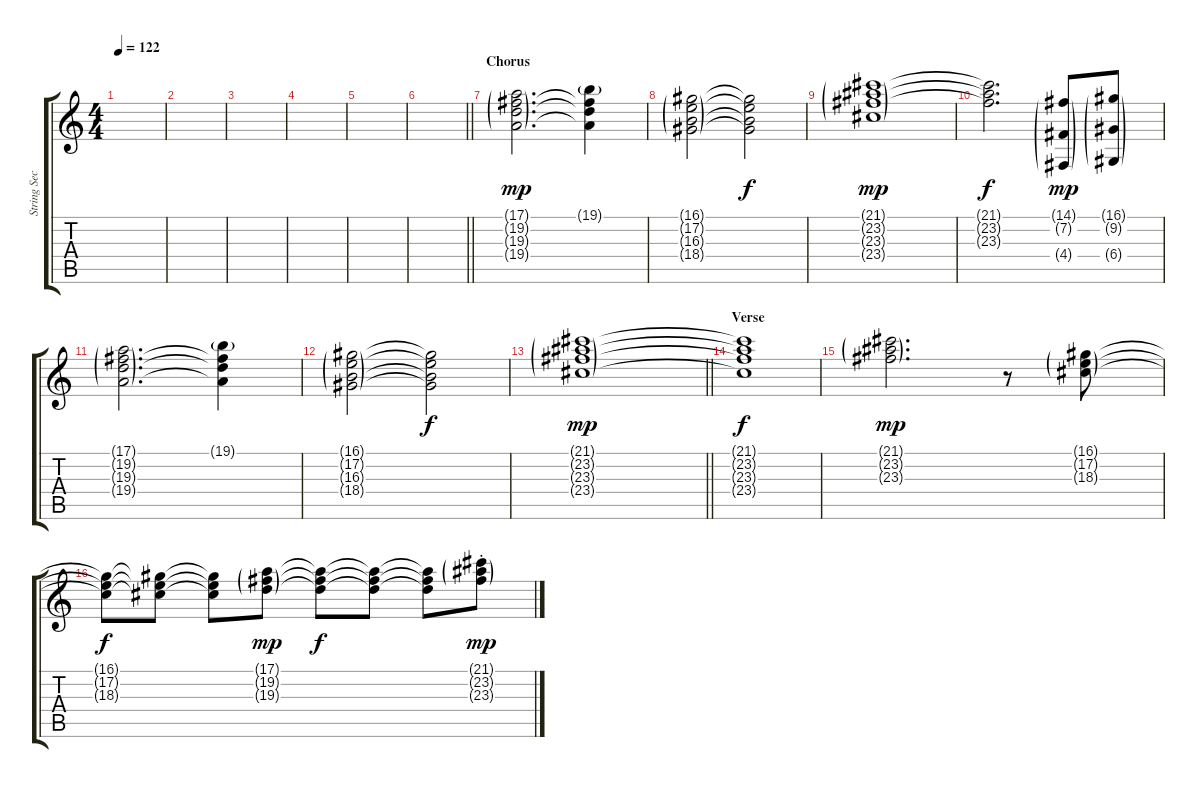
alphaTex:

\track ("String Section" "String Sec") {instrument stringensemble1}
\staff {score tabs}
\tuning (E4 B3 G3 D3 A2 E2) {hide}
\ts (4 4)
\tempo 122
\clef g2
\ks c
|
|
|
|
|
\barLineRight lightlight
|
\section ("" "Chorus")
(17.1{g} 19.2{g} 19.3{g} 19.4{g}).2{d dy mp} (19.1{g} 19.2{t} 19.3{t} 19.4{t}).4 |
(16.1{g} 17.2{g} 16.3{g} 18.4{g}).2 (16.1{t} 17.2{t} 16.3{t} 18.4{t}).2{dy f} |
(21.1{g} 23.2{g} 23.3{g} 23.4{g}).1{dy mp} |
(21.1{t} 23.2{t} 23.3{t}).2{d dy f} (14.1{g} 7.2{g} 4.4{g}).8{dy mp} (16.1{g} 9.2{g} 6.4{g}).8 |
(17.1{g} 19.2{g} 19.3{g} 19.4{g}).2{d} (19.1{g} 19.2{t} 19.3{t} 19.4{t}).4 |
(16.1{g} 17.2{g} 16.3{g} 18.4{g}).2 (16.1{t} 17.2{t} 16.3{t} 18.4{t}).2{dy f} |
\barLineRight lightlight
(21.1{g} 23.2{g} 23.3{g} 23.4{g}).1{dy mp} |
\section ("" "Verse")
(21.1{t} 23.2{t} 23.3{t} 23.4{t}).1{dy f} |
(21.1{g} 23.2{g} 23.3{g}).2{d dy mp} r.8 (16.1{g} 17.2{g} 18.3{g}).8 |
(16.1{t} 17.2{t} 18.3{t}).8{dy f} (16.1{t} 17.2{t} 18.3{t}).8 (16.1{t} 17.2{t} 18.3{t}).8 (17.1{g} 19.2{g} 19.3{g}).8{dy mp} (17.1{t} 19.2{t} 19.3{t}).8{dy f} (17.1{t} 19.2{t} 19.3{t}).8 (17.1{t} 19.2{t} 19.3{t}).8 (21.1{g st} 23.2{g st} 23.3{g st}).8{dy mp}
